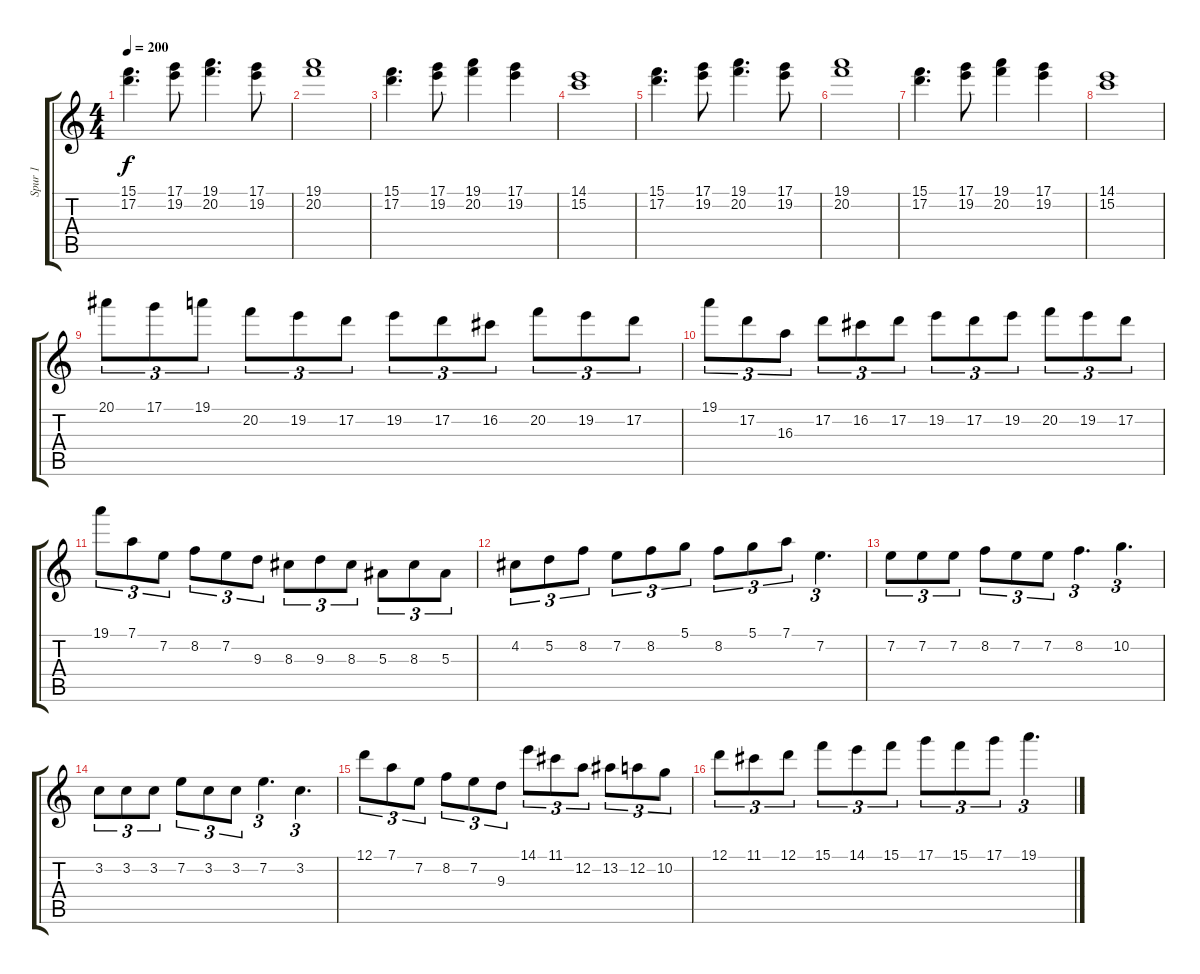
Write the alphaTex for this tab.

\track ("Spur 1" "Spur 1") {instrument distortionguitar}
\staff {score tabs}
\tuning (D4 A3 F3 C3 G2 D2) {hide}
\ts (4 4)
\tempo 200
\clef g2
\ks c
(15.1 17.2).4{d dy f} (17.1 19.2).8 (19.1 20.2).4{d} (17.1 19.2).8 |
(19.1 20.2).1 |
(15.1 17.2).4{d} (17.1 19.2).8 (19.1 20.2).4 (17.1 19.2).4 |
(14.1 15.2).1 |
(15.1 17.2).4{d} (17.1 19.2).8 (19.1 20.2).4{d} (17.1 19.2).8 |
(19.1 20.2).1 |
(15.1 17.2).4{d} (17.1 19.2).8 (19.1 20.2).4 (17.1 19.2).4 |
(14.1 15.2).1 |
20.1.8{tu (3 2)} 17.1.8{tu (3 2)} 19.1.8{tu (3 2)} 20.2.8{tu (3 2)} 19.2.8{tu (3 2)} 17.2.8{tu (3 2)} 19.2.8{tu (3 2)} 17.2.8{tu (3 2)} 16.2.8{tu (3 2)} 20.2.8{tu (3 2)} 19.2.8{tu (3 2)} 17.2.8{tu (3 2)} |
19.1.8{tu (3 2)} 17.2.8{tu (3 2)} 16.3.8{tu (3 2)} 17.2.8{tu (3 2)} 16.2.8{tu (3 2)} 17.2.8{tu (3 2)} 19.2.8{tu (3 2)} 17.2.8{tu (3 2)} 19.2.8{tu (3 2)} 20.2.8{tu (3 2)} 19.2.8{tu (3 2)} 17.2.8{tu (3 2)} |
19.1.8{tu (3 2)} 7.1.8{tu (3 2)} 7.2.8{tu (3 2)} 8.2.8{tu (3 2)} 7.2.8{tu (3 2)} 9.3.8{tu (3 2)} 8.3.8{tu (3 2)} 9.3.8{tu (3 2)} 8.3.8{tu (3 2)} 5.3.8{tu (3 2)} 8.3.8{tu (3 2)} 5.3.8{tu (3 2)} |
4.2.8{tu (3 2)} 5.2.8{tu (3 2)} 8.2.8{tu (3 2)} 7.2.8{tu (3 2)} 8.2.8{tu (3 2)} 5.1.8{tu (3 2)} 8.2.8{tu (3 2)} 5.1.8{tu (3 2)} 7.1.8{tu (3 2)} 7.2.4{d tu (3 2)} |
7.2.8{tu (3 2)} 7.2.8{tu (3 2)} 7.2.8{tu (3 2)} 8.2.8{tu (3 2)} 7.2.8{tu (3 2)} 7.2.8{tu (3 2)} 8.2.4{d tu (3 2)} 10.2.4{d tu (3 2)} |
3.2.8{tu (3 2)} 3.2.8{tu (3 2)} 3.2.8{tu (3 2)} 7.2.8{tu (3 2)} 3.2.8{tu (3 2)} 3.2.8{tu (3 2)} 7.2.4{d tu (3 2)} 3.2.4{d tu (3 2)} |
12.1.8{tu (3 2)} 7.1.8{tu (3 2)} 7.2.8{tu (3 2)} 8.2.8{tu (3 2)} 7.2.8{tu (3 2)} 9.3.8{tu (3 2)} 14.1.8{tu (3 2)} 11.1.8{tu (3 2)} 12.2.8{tu (3 2)} 13.2.8{tu (3 2)} 12.2.8{tu (3 2)} 10.2.8{tu (3 2)} |
12.1.8{tu (3 2)} 11.1.8{tu (3 2)} 12.1.8{tu (3 2)} 15.1.8{tu (3 2)} 14.1.8{tu (3 2)} 15.1.8{tu (3 2)} 17.1.8{tu (3 2)} 15.1.8{tu (3 2)} 17.1.8{tu (3 2)} 19.1.4{d tu (3 2)}
